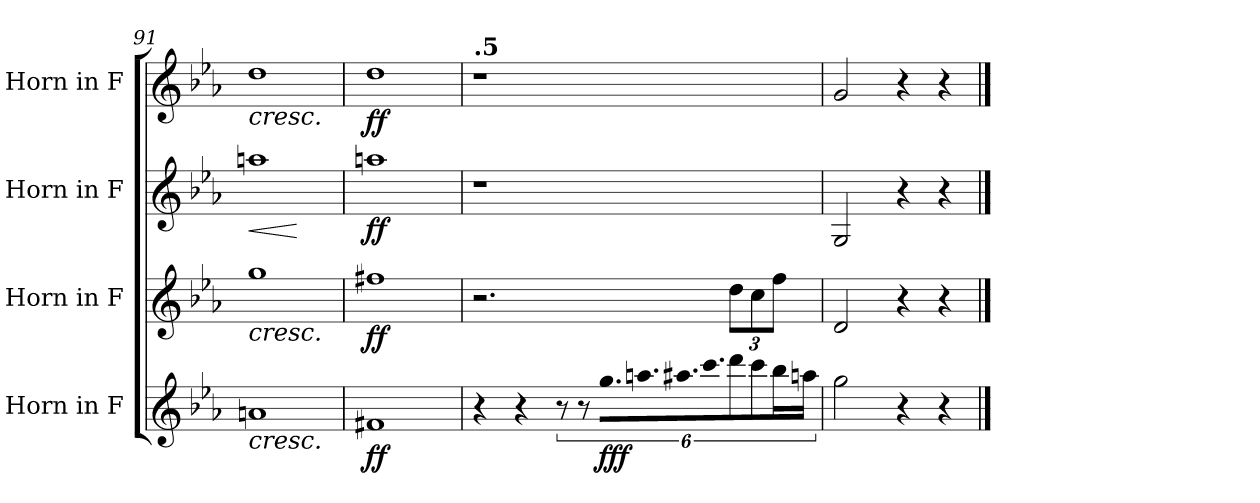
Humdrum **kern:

**kern	**dynam	**kern	**dynam	**kern	**dynam	**kern	**dynam
*part4	*part4	*part3	*part3	*part2	*part2	*part1	*part1
*staff4	*staff4	*staff3	*staff3	*staff2	*staff2	*staff1	*staff1
*I"Horn in F	*	*I"Horn in F	*	*I"Horn in F	*	*I"Horn in F	*
*clefG2	*	*clefG2	*	*clefG2	*	*clefG2	*
*ITrd4c7	*	*ITrd4c7	*	*ITrd4c7	*	*ITrd4c7	*
*k[b-e-a-d-]	*	*k[b-e-a-d-]	*	*k[b-e-a-d-]	*	*k[b-e-a-d-]	*
=91	=91	=91	=91	=91	=91	=91	=91
!	!LO:HP:b	!	!LO:HP:b	!	!LO:HP:b	!	!LO:HP:b
1dn	<	1cc	<	1ddn	<	1g	<
.	.	.	.	.	[	.	.
=92	=92	=92	=92	=92	=92	=92	=92
!	!LO:DY:b	!	!LO:DY:b	!	!LO:DY:b	!	!LO:DY:b
1Bn	ff	1bn	ff	1ddn	ff	1g	ff
.	[	.	[	.	.	.	[
!!LO:PB:g=z
=93	=93	=93	=93	=93	=93	=93	=93
*	*	*	*	*	*	*MM53	*
!	!	!	!	!	!	!LO:TX:a:B:t=.5	!
4r	.	2.r	.	1r	.	1r	.
4r	.	.	.	.	.	.	.
12r	.	.	.	.	.	.	.
12r	.	.	.	.	.	.	.
*Xbrackettup	*	*	*	*	*	*	*
!LO:N:vis=64.	!LO:DY:b	!	!	!	!	!	!
48cc\LLL	fff	.	.	.	.	.	.
!LO:N:vis=64.	!	!	!	!	!	!	!
48ddn\	.	.	.	.	.	.	.
!LO:N:vis=64.	!	!	!	!	!	!	!
48dd#X\	.	.	.	.	.	.	.
!LO:N:vis=64.	!	!	!	!	!	!	!
48ff\JJ	.	.	.	.	.	.	.
*	*	*Xbrackettup	*	*	*	*	*
12gg\	.	12g\L	.	.	.	.	.
12ff\	.	12f\	.	.	.	.	.
24ee-\L	.	12b-\J	.	.	.	.	.
24ddn\JJ	.	.	.	.	.	.	.
=94	=94	=94	=94	=94	=94	=94	=94
2cc\	.	2G/	.	2C/	.	2c/	.
4r	.	4r	.	4r	.	4r	.
4r	.	4r	.	4r	.	4r	.
==	==	==	==	==	==	==	==
*-	*-	*-	*-	*-	*-	*-	*-
